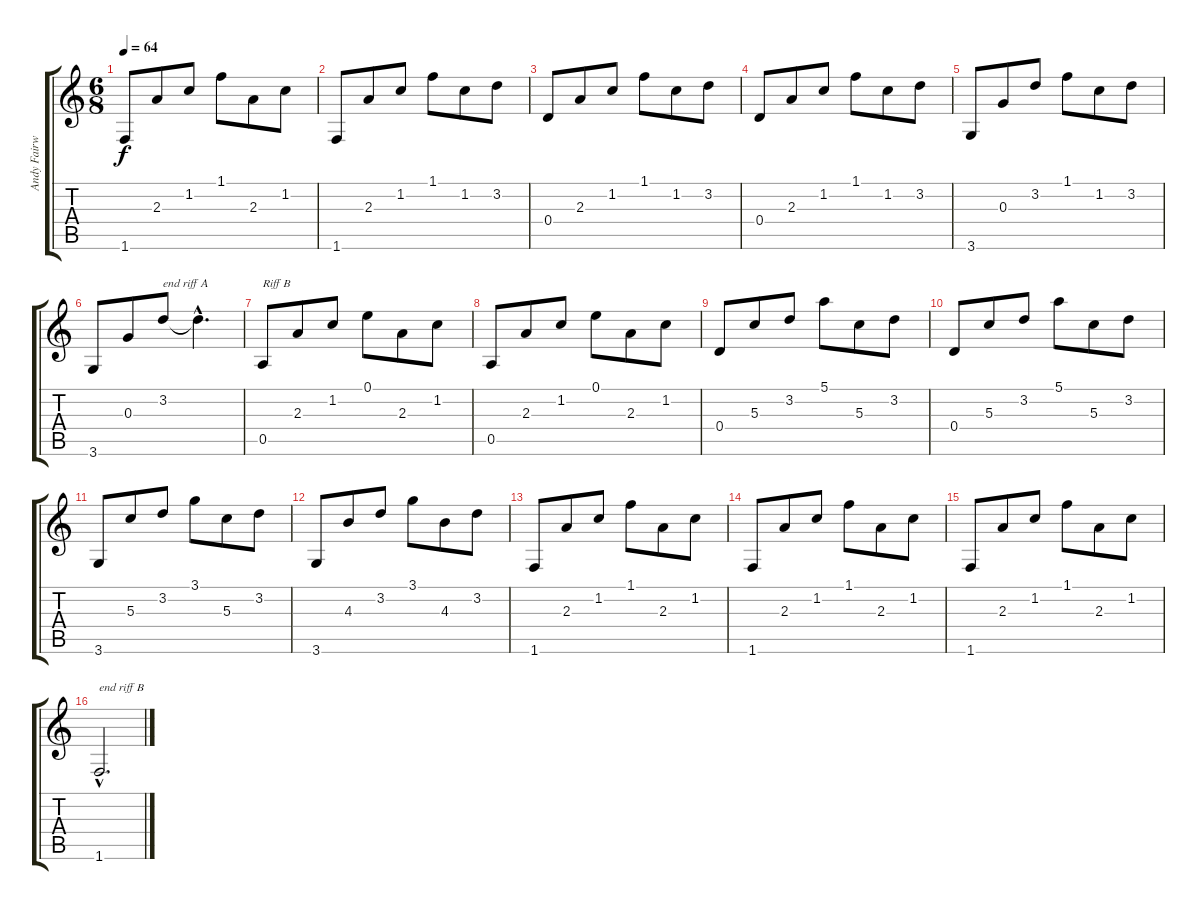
\track ("Andy Fairweather Low Guitar I" "Andy Fairw") {instrument electricguitarjazz}
\staff {score tabs}
\tuning (E4 B3 G3 D3 A2 E2) {hide}
\ts (6 8)
\tempo 64
\clef g2
\ks c
1.6.8{dy f} 2.3.8 1.2.8 1.1.8 2.3.8 1.2.8 |
1.6.8 2.3.8 1.2.8 1.1.8 1.2.8 3.2.8 |
0.4.8 2.3.8 1.2.8 1.1.8 1.2.8 3.2.8 |
0.4.8 2.3.8 1.2.8 1.1.8 1.2.8 3.2.8 |
3.6.8 0.3.8 3.2.8 1.1.8 1.2.8 3.2.8 |
3.6.8 0.3.8 3.2.8{txt "end riff A"} 3.2{hac t}.4{d} |
0.5.8{txt "Riff B"} 2.3.8 1.2.8 0.1.8 2.3.8 1.2.8 |
0.5.8 2.3.8 1.2.8 0.1.8 2.3.8 1.2.8 |
0.4.8 5.3.8 3.2.8 5.1.8 5.3.8 3.2.8 |
0.4.8 5.3.8 3.2.8 5.1.8 5.3.8 3.2.8 |
3.6.8 5.3.8 3.2.8 3.1.8 5.3.8 3.2.8 |
3.6.8 4.3.8 3.2.8 3.1.8 4.3.8 3.2.8 |
1.6.8 2.3.8 1.2.8 1.1.8 2.3.8 1.2.8 |
1.6.8 2.3.8 1.2.8 1.1.8 2.3.8 1.2.8 |
1.6.8 2.3.8 1.2.8 1.1.8 2.3.8 1.2.8 |
1.6{hac}.2{d txt "end riff B"}
